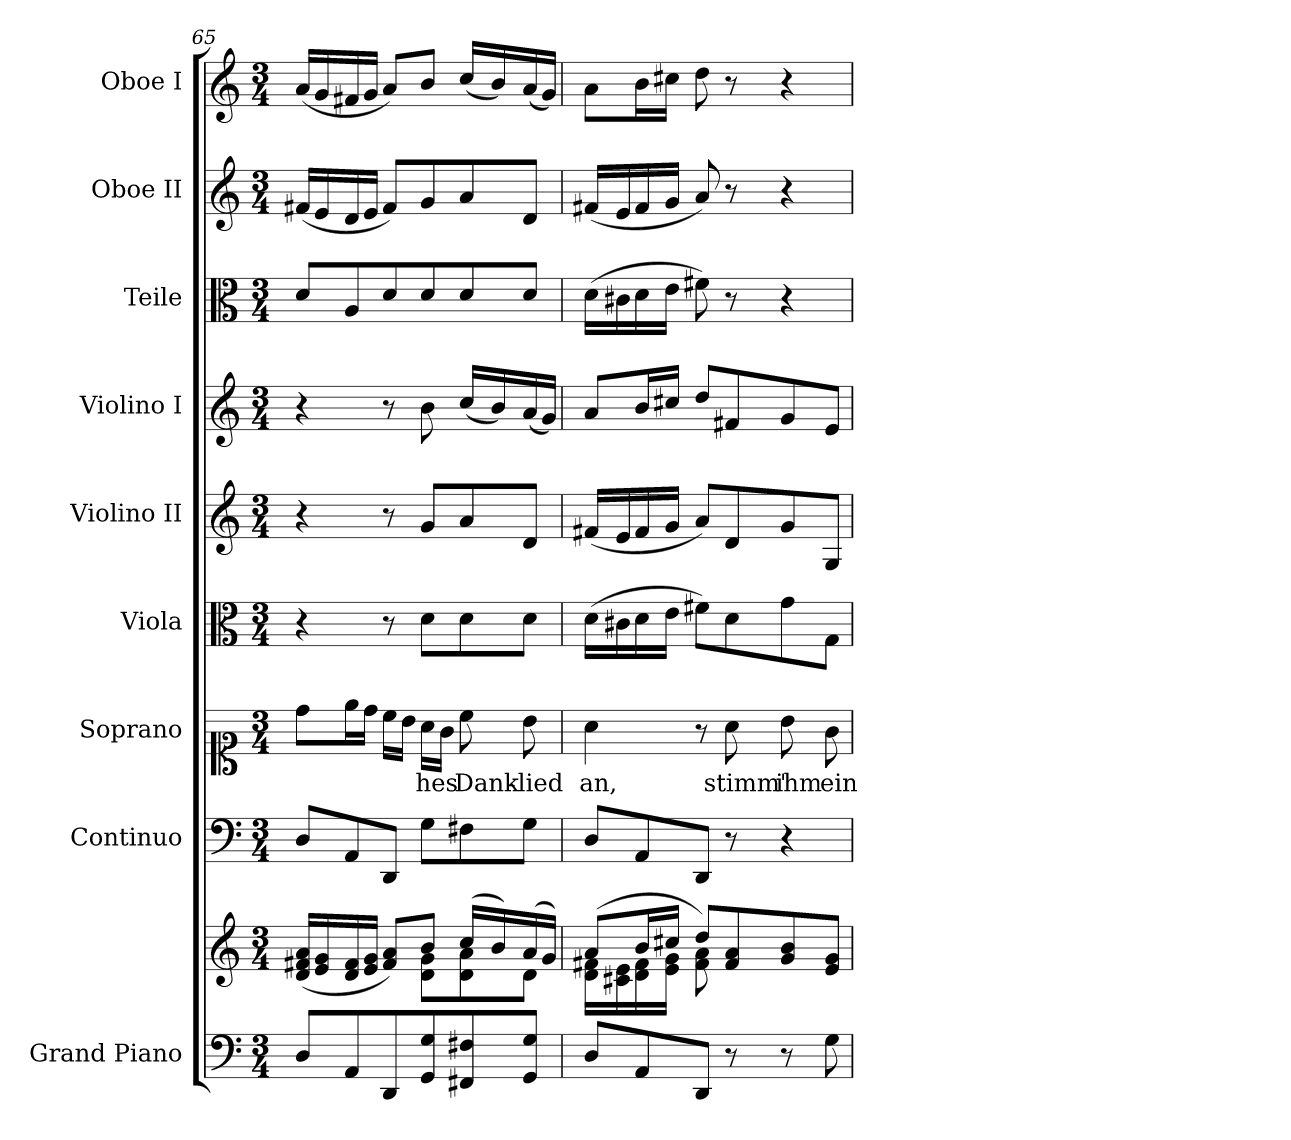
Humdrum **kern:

**kern	**kern	**kern	**kern	**text	**kern	**kern	**kern	**kern	**kern	**kern
*part9	*part9	*part8	*part7	*part7	*part6	*part5	*part4	*part3	*part2	*part1
*staff10	*staff9	*staff8	*staff7	*staff7	*staff6	*staff5	*staff4	*staff3	*staff2	*staff1
*I"Grand Piano	*	*I"Continuo	*I"Soprano	*	*I"Viola	*I"Violino II	*I"Violino I	*I"Teile	*I"Oboe II	*I"Oboe I
*I'Pno	*	*	*	*	*	*	*	*	*I'Ob	*I'Ob
*clefF4	*clefG2	*clefF4	*clefC1	*	*clefC3	*clefG2	*clefG2	*clefC3	*clefG2	*clefG2
*k[]	*k[]	*k[]	*k[]	*	*k[]	*k[]	*k[]	*k[]	*k[]	*k[]
*M3/4	*M3/4	*M3/4	*M3/4	*	*M3/4	*M3/4	*M3/4	*M3/4	*M3/4	*M3/4
=65	=65	=65	=65	=65	=65	=65	=65	=65	=65	=65
*	*^	*	*	*	*	*	*	*	*	*
8D/L	(<16d/ 16f#X/ 16a/LL	4ryy	8D/L	8dd\L	.	4r	4r	4r	8d/L	(<16f#X/LL	(<16a/LL
.	16e/ 16g/	.	.	.	.	.	.	.	.	16e/	16g/
8AA/	16d/ 16f#/	.	8AA/	16ee\L	.	.	.	.	8A/	16d/	16f#X/
.	16e/ 16g/JJ	.	.	16dd\JJ	.	.	.	.	.	16e/JJ	16g/JJ
8DD/	8f#/ 8a/L)	8ryy	8DD/J	16cc\LL	.	8r	8r	8r	8d/	8f#/L)	8a/L)
.	.	.	.	16b\JJ	.	.	.	.	.	.	.
!	!	!	!	!	!LO:LY:b	!	!	!	!	!	!
8GG/ 8G/	8b/J	8d\ 8g\L	8G\L	16a\LL	hes	8d\L	8g/L	8b\	8d/	8g/	8b/J
.	.	.	.	16g\JJ	.	.	.	.	.	.	.
!	!	!	!	!	!LO:LY:b	!	!	!	!	!	!
8FF#X/ 8F#X/	(>16cc/LL	8d\ 8a\	8F#X\	8cc\	Dank-	8d\	8a/	(<16cc/LL	8d/	8a/	(<16cc/LL
.	16b/)	.	.	.	.	.	.	16b/)	.	.	16b/)
!	!	!	!	!	!LO:LY:b	!	!	!	!	!	!
8GG/ 8G/J	(>16a/	8d\J	8G\J	8b\	-lied	8d\J	8d/J	(<16a/	8d/J	8d/J	(<16a/
.	16g/JJ)	.	.	.	.	.	.	16g/JJ)	.	.	16g/JJ)
!!LO:PB:g=z
=66	=66	=66	=66	=66	=66	=66	=66	=66	=66	=66	=66
!	!	!	!	!	!LO:LY:b	!	!	!	!	!	!
8D/L	(>8a/L	16d\ 16f#X\LL	8D/L	4a\	an,	(>16d\LL	(<16f#X/LL	8a/L	(>16d\LL	(<16f#X/LL	8a\L
.	.	16c#X\ 16e\	.	.	.	16c#X\	16e/	.	16c#X\	16e/	.
8AA/	16b/L	16d\ 16f#\	8AA/	.	.	16d\	16f#/	16b/L	16d\	16f#/	16b\L
.	16cc#X/JJ	16e\ 16g\JJ	.	.	.	16e\JJ	16g/JJ	16cc#X/JJ	16e\JJ	16g/JJ	16cc#X\JJ
8DD/J	8dd/L)	8f#\ 8a\	8DD/J	8r	.	8f#X\L)	8a/L)	8dd/L	8f#X\)	8a/)	8dd\
!	!	!	!	!	!LO:LY:b	!	!	!	!	!	!
8r	8f#/ 8a/	4.ryy	8r	8a\	stimm'	8d\	8d/	8f#X/	8r	8r	8r
!	!	!	!	!	!LO:LY:b	!	!	!	!	!	!
8r	8g/ 8b/	.	4r	8b\	ihm	8g\	8g/	8g/	4r	4r	4r
!	!	!	!	!	!LO:LY:b	!	!	!	!	!	!
8G\	8e/ 8g/J	.	.	8g\	ein	8G\J	8G/J	8e/J	.	.	.
*	*v	*v	*	*	*	*	*	*	*	*	*
=	=	=	=	=	=	=	=	=	=	=
*-	*-	*-	*-	*-	*-	*-	*-	*-	*-	*-
